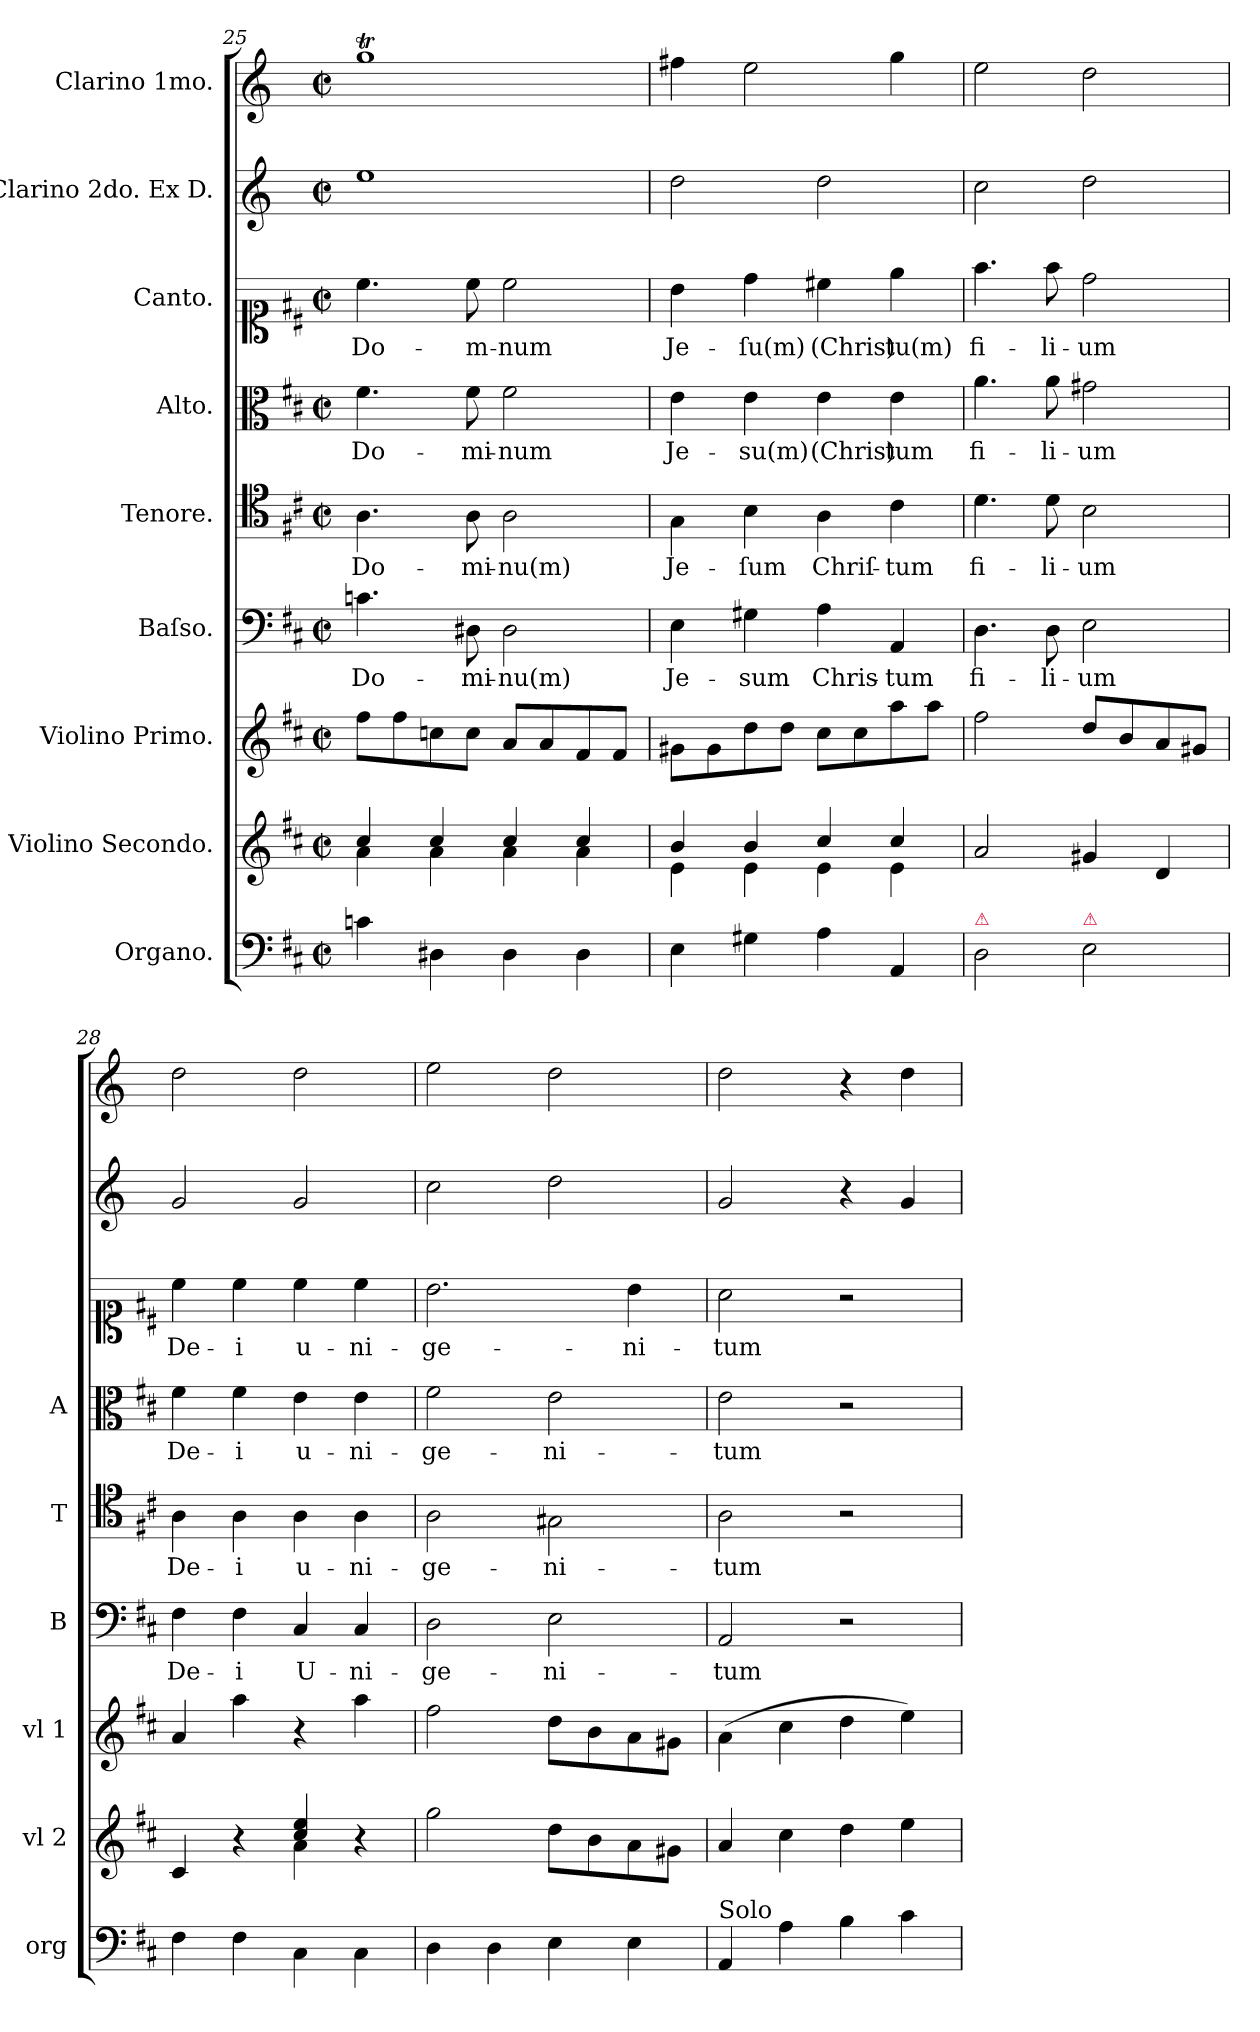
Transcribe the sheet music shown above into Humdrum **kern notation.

**kern	**kern	**kern	**kern	**text	**kern	**text	**kern	**text	**kern	**text	**kern	**kern
*part9	*part8	*part7	*part6	*part6	*part5	*part5	*part4	*part4	*part3	*part3	*part2	*part1
*staff9	*staff8	*staff7	*staff6	*staff6	*staff5	*staff5	*staff4	*staff4	*staff3	*staff3	*staff2	*staff1
*I"Organo.	*I"Violino Secondo.	*I"Violino Primo.	*I"Baſso.	*	*I"Tenore.	*	*I"Alto.	*	*I"Canto.	*	*I"Clarino 2do. Ex D.	*I"Clarino 1mo.
*I'org	*I'vl 2	*I'vl 1	*I'B	*	*I'T	*	*I'A	*	*	*	*	*
*clefF4	*clefG2	*clefG2	*clefF4	*	*clefC4	*	*clefC3	*	*clefC1	*	*clefG2	*clefG2
*	*	*	*	*	*	*	*	*	*	*	*ITrd-1c-2	*ITrd-1c-2
*k[f#c#]	*k[f#c#]	*k[f#c#]	*k[f#c#]	*	*k[f#c#]	*	*k[f#c#]	*	*k[f#c#]	*	*k[f#c#]	*k[f#c#]
*M2/2	*M2/2	*M2/2	*M2/2	*	*M2/2	*	*M2/2	*	*M2/2	*	*M2/2	*M2/2
*met(c|)	*met(c|)	*met(c|)	*met(c|)	*	*met(c|)	*	*met(c|)	*	*met(c|)	*	*met(c|)	*met(c|)
=25	=25	=25	=25	=25	=25	=25	=25	=25	=25	=25	=25	=25
*	*^	*	*	*	*	*	*	*	*	*	*	*
4cn\	4cc#/	4a\	8ff#\L	4.cn\	Do-	4.A\	Do-	4.f#\	Do-	4.cc#\	Do-	1ff#	1aaT
.	.	.	8ff#\	.	.	.	.	.	.	.	.	.	.
4D#X\	4cc#/	4a\	8ccn\	.	.	.	.	.	.	.	.	.	.
.	.	.	8cc\J	8D#X\	-mi-	8A\	-mi-	8f#\	-mi-	8cc#\	-m-	.	.
4D#\	4cc#/	4a\	8a/L	2D#\	-nu(m)	2A\	-nu(m)	2f#\	-num	2cc#\	-num	.	.
.	.	.	8a/	.	.	.	.	.	.	.	.	.	.
4D#\	4cc#/	4a\	8f#/	.	.	.	.	.	.	.	.	.	.
.	.	.	8f#/J	.	.	.	.	.	.	.	.	.	.
=26	=26	=26	=26	=26	=26	=26	=26	=26	=26	=26	=26	=26	=26
4E\	4b/	4e\	8g#X\L	4E\	Je-	4G\	Je-	4e\	Je-	4b\	Je-	2ee\	4gg#X\
.	.	.	8g#\	.	.	.	.	.	.	.	.	.	.
4G#X\	4b/	4e\	8dd\	4G#X\	-sum	4B\	-ſum	4e\	-su(m)	4dd\	-ſu(m)	.	2ff#\
.	.	.	8dd\J	.	.	.	.	.	.	.	.	.	.
4A\	4cc#/	4e\	8cc#\L	4A\	Chris-	4A\	Chriſ-	4e\	(Chris)-	4cc#X\	(Chris)-	2ee\	.
.	.	.	8cc#\	.	.	.	.	.	.	.	.	.	.
4AA/	4cc#/	4e\	8aa\	4AA/	-tum	4c#\	-tum	4e\	-tum	4ee\	-tu(m)	.	4aa\
.	.	.	8aa\J	.	.	.	.	.	.	.	.	.	.
*	*v	*v	*	*	*	*	*	*	*	*	*	*	*
=27	=27	=27	=27	=27	=27	=27	=27	=27	=27	=27	=27	=27
!LO:TX:a:color=crimson:t=⚠	!	!	!	!	!	!	!	!	!	!	!	!
2D\	2a/	2ff#\	4.D\	fi-	4.d\	fi-	4.a\	fi-	4.ff#\	fi-	2dd\	2ff#\
.	.	.	8D\	-li-	8d\	-li-	8a\	-li-	8ff#\	-li-	.	.
!LO:TX:a:color=crimson:t=⚠	!	!	!	!	!	!	!	!	!	!	!	!
2E\	4g#X/	8dd/L	2E\	-um	2B\	-um	2g#X\	-um	2dd\	-um	2ee\	2ee\
.	.	8b/	.	.	.	.	.	.	.	.	.	.
.	4d/	8a/	.	.	.	.	.	.	.	.	.	.
.	.	8g#X/J	.	.	.	.	.	.	.	.	.	.
=28	=28	=28	=28	=28	=28	=28	=28	=28	=28	=28	=28	=28
*	*^	*	*	*	*	*	*	*	*	*	*	*
4F#\	4c#/	2ryy	4a/	4F#\	De-	4A\	De-	4f#\	De-	4cc#\	De-	2a/	2ee\
4F#\	4r	.	4aa\	4F#\	-i	4A\	-i	4f#\	-i	4cc#\	-i	.	.
4C#\	4cc#/ 4ee/	4a\	4r	4C#/	U-	4A\	u-	4e\	u-	4cc#\	u-	2a/	2ee\
4C#\	4r	4ryy	4aa\	4C#/	-ni-	4A\	-ni-	4e\	-ni-	4cc#\	-ni-	.	.
*	*v	*v	*	*	*	*	*	*	*	*	*	*	*
=29	=29	=29	=29	=29	=29	=29	=29	=29	=29	=29	=29	=29
4D\	2gg\	2ff#\	2D\	-ge-	2A\	-ge-	2f#\	-ge-	2.b\	-ge-	2dd\	2ff#\
4D\	.	.	.	.	.	.	.	.	.	.	.	.
4E\	8dd\L	8dd\L	2E\	-ni-	2G#X\	-ni-	2e\	-ni-	.	.	2ee\	2ee\
.	8b\	8b\	.	.	.	.	.	.	.	.	.	.
4E\	8a\	8a\	.	.	.	.	.	.	4b\	-ni-	.	.
.	8g#X\J	8g#X\J	.	.	.	.	.	.	.	.	.	.
=30	=30	=30	=30	=30	=30	=30	=30	=30	=30	=30	=30	=30
!LO:TX:a:t=Solo	!	!	!	!	!	!	!	!	!	!	!	!
4AA/	4a/	(>4a\	2AA/	-tum	2A\	-tum	2e\	-tum	2a\	-tum	2a/	2ee\
4A\	4cc#\	4cc#\	.	.	.	.	.	.	.	.	.	.
4B\	4dd\	4dd\	2r	.	2r	.	2r	.	2r	.	4r	4r
4c#\	4ee\	4ee\)	.	.	.	.	.	.	.	.	4a/	4ee\
=	=	=	=	=	=	=	=	=	=	=	=	=
*-	*-	*-	*-	*-	*-	*-	*-	*-	*-	*-	*-	*-
